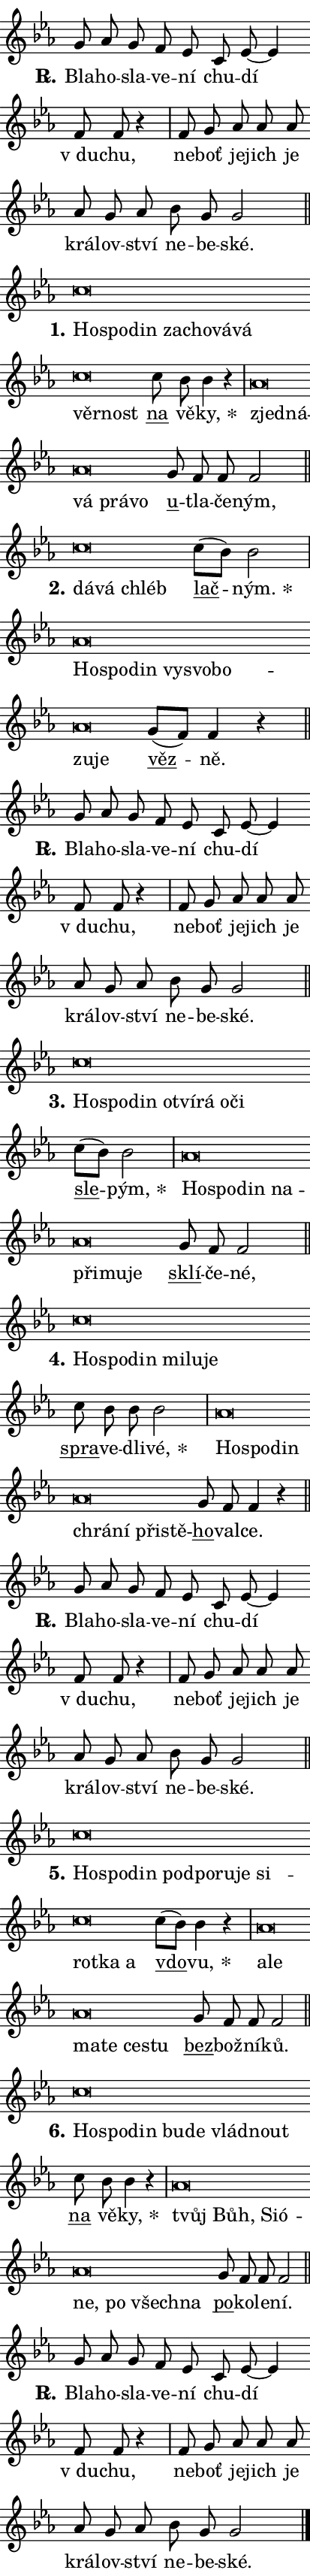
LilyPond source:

\version "2.24.0"
\header { tagline = "" }
\paper {
  indent = 0\cm
  top-margin = 0\cm
  right-margin = 0\cm
  bottom-margin = 0\cm
  left-margin = 0\cm
  paper-width = 7\cm
  page-breaking = #ly:one-page-breaking
  system-system-spacing.basic-distance = #11
  score-system-spacing.basic-distance = #11
  ragged-last = ##f
}


%% Author: Thomas Morley
%% https://lists.gnu.org/archive/html/lilypond-user/2020-05/msg00002.html
#(define (line-position grob)
"Returns position of @var[grob} in current system:
   @code{'start}, if at first time-step
   @code{'end}, if at last time-step
   @code{'middle} otherwise
"
  (let* ((col (ly:item-get-column grob))
         (ln (ly:grob-object col 'left-neighbor))
         (rn (ly:grob-object col 'right-neighbor))
         (col-to-check-left (if (ly:grob? ln) ln col))
         (col-to-check-right (if (ly:grob? rn) rn col))
         (break-dir-left
           (and
             (ly:grob-property col-to-check-left 'non-musical #f)
             (ly:item-break-dir col-to-check-left)))
         (break-dir-right
           (and
             (ly:grob-property col-to-check-right 'non-musical #f)
             (ly:item-break-dir col-to-check-right))))
        (cond ((eqv? 1 break-dir-left) 'start)
              ((eqv? -1 break-dir-right) 'end)
              (else 'middle))))

#(define (tranparent-at-line-position vctor)
  (lambda (grob)
  "Relying on @code{line-position} select the relevant enry from @var{vctor}.
Used to determine transparency,"
    (case (line-position grob)
      ((end) (not (vector-ref vctor 0)))
      ((middle) (not (vector-ref vctor 1)))
      ((start) (not (vector-ref vctor 2))))))

noteHeadBreakVisibility =
#(define-music-function (break-visibility)(vector?)
"Makes @code{NoteHead}s transparent relying on @var{break-visibility}"
#{
  \override NoteHead.transparent =
    #(tranparent-at-line-position break-visibility)
#})

#(define delete-ledgers-for-transparent-note-heads
  (lambda (grob)
    "Reads whether a @code{NoteHead} is transparent.
If so this @code{NoteHead} is removed from @code{'note-heads} from
@var{grob}, which is supposed to be @code{LedgerLineSpanner}.
As a result ledgers are not printed for this @code{NoteHead}"
    (let* ((nhds-array (ly:grob-object grob 'note-heads))
           (nhds-list
             (if (ly:grob-array? nhds-array)
                 (ly:grob-array->list nhds-array)
                 '()))
           ;; Relies on the transparent-property being done before
           ;; Staff.LedgerLineSpanner.after-line-breaking is executed.
           ;; This is fragile ...
           (to-keep
             (remove
               (lambda (nhd)
                 (ly:grob-property nhd 'transparent #f))
               nhds-list)))
      ;; TODO find a better method to iterate over grob-arrays, similiar
      ;; to filter/remove etc for lists
      ;; For now rebuilt from scratch
      (set! (ly:grob-object grob 'note-heads)  '())
      (for-each
        (lambda (nhd)
          (ly:pointer-group-interface::add-grob grob 'note-heads nhd))
        to-keep))))

hideNotes = {
  \noteHeadBreakVisibility #begin-of-line-visible
}
unHideNotes = {
  \noteHeadBreakVisibility #all-visible
}

% work-around for resetting accidentals
% https://lilypond.org/doc/v2.23/Documentation/notation/displaying-rhythms#unmetered-music
cadenzaMeasure = {
  \cadenzaOff
  \partial 1024 s1024
  \cadenzaOn
}

#(define-markup-command (accent layout props text) (markup?)
  "Underline accented syllable"
  (interpret-markup layout props
    #{\markup \override #'(offset . 4.3) \underline { #text }#}))

responsum = \markup \concat {
  "R" \hspace #-1.05 \path #0.1 #'((moveto 0 0.07) (lineto 0.9 0.8)) \hspace #0.05 "."
}

\layout {
    \context {
        \Staff
        \remove "Time_signature_engraver"
        \override LedgerLineSpanner.after-line-breaking = #delete-ledgers-for-transparent-note-heads
    }
    \context {
        \Voice {
            \override NoteHead.output-attributes = #'((class . "notehead"))
            \override Hairpin.height = #0.55
        }
    }
    \context {
        \Lyrics {
            \override StanzaNumber.output-attributes = #'((class . "stanzanumber"))
            \override LyricSpace.minimum-distance = #0.9
            \override LyricText.font-name = #"TeX Gyre Schola"
            \override LyricText.font-size = 1
            \override StanzaNumber.font-name = #"TeX Gyre Schola Bold"
            \override StanzaNumber.font-size = 1
        }
    }
}

% magnetic-lyrics.ily
%
%   written by
%     Jean Abou Samra <jean@abou-samra.fr>
%     Werner Lemberg <wl@gnu.org>
%
%   adapted by
%     Jiri Hon <jiri.hon@gmail.com>
%
% Version 2022-Apr-15

% https://www.mail-archive.com/lilypond-user@gnu.org/msg149350.html

#(define (Left_hyphen_pointer_engraver context)
   "Collect syllable-hyphen-syllable occurrences in lyrics and store
them in properties.  This engraver only looks to the left.  For
example, if the lyrics input is @code{foo -- bar}, it does the
following.

@itemize @bullet
@item
Set the @code{text} property of the @code{LyricHyphen} grob between
@q{foo} and @q{bar} to @code{foo}.

@item
Set the @code{left-hyphen} property of the @code{LyricText} grob with
text @q{foo} to the @code{LyricHyphen} grob between @q{foo} and
@q{bar}.
@end itemize

Use this auxiliary engraver in combination with the
@code{lyric-@/text::@/apply-@/magnetic-@/offset!} hook."
   (let ((hyphen #f)
         (text #f))
     (make-engraver
      (acknowledgers
       ((lyric-syllable-interface engraver grob source-engraver)
        (set! text grob)))
      (end-acknowledgers
       ((lyric-hyphen-interface engraver grob source-engraver)
        ;(when (not (grob::has-interface grob 'lyric-space-interface))
          (set! hyphen grob)));)
      ((stop-translation-timestep engraver)
       (when (and text hyphen)
         (ly:grob-set-object! text 'left-hyphen hyphen))
       (set! text #f)
       (set! hyphen #f)))))

#(define (lyric-text::apply-magnetic-offset! grob)
   "If the space between two syllables is less than the value in
property @code{LyricText@/.details@/.squash-threshold}, move the right
syllable to the left so that it gets concatenated with the left
syllable.

Use this function as a hook for
@code{LyricText@/.after-@/line-@/breaking} if the
@code{Left_@/hyphen_@/pointer_@/engraver} is active."
   (let ((hyphen (ly:grob-object grob 'left-hyphen #f)))
     (when hyphen
       (let ((left-text (ly:spanner-bound hyphen LEFT)))
         (when (grob::has-interface left-text 'lyric-syllable-interface)
           (let* ((common (ly:grob-common-refpoint grob left-text X))
                  (this-x-ext (ly:grob-extent grob common X))
                  (left-x-ext
                   (begin
                     ;; Trigger magnetism for left-text.
                     (ly:grob-property left-text 'after-line-breaking)
                     (ly:grob-extent left-text common X)))
                  ;; `delta` is the gap width between two syllables.
                  (delta (- (interval-start this-x-ext)
                            (interval-end left-x-ext)))
                  (details (ly:grob-property grob 'details))
                  (threshold (assoc-get 'squash-threshold details 0.2)))
             (when (< delta threshold)
               (let* (;; We have to manipulate the input text so that
                      ;; ligatures crossing syllable boundaries are not
                      ;; disabled.  For languages based on the Latin
                      ;; script this is essentially a beautification.
                      ;; However, for non-Western scripts it can be a
                      ;; necessity.
                      (lt (ly:grob-property left-text 'text))
                      (rt (ly:grob-property grob 'text))
                      (is-space (grob::has-interface hyphen 'lyric-space-interface))
                      (space (if is-space " " ""))
                      (space-markup (grob-interpret-markup grob " "))
                      (space-size (interval-length (ly:stencil-extent space-markup X)))
                      (extra-delta (if is-space space-size 0))
                      ;; Append new syllable.
                      (ltrt-space (if (and (string? lt) (string? rt))
                                (string-append lt space rt)
                                (make-concat-markup (list lt space rt))))
                      ;; Right-align `ltrt` to the right side.
                      (ltrt-space-markup (grob-interpret-markup
                               grob
                               (make-translate-markup
                                (cons (interval-length this-x-ext) 0)
                                (make-right-align-markup ltrt-space)))))
                 (begin
                   ;; Don't print `left-text`.
                   (ly:grob-set-property! left-text 'stencil #f)
                   ;; Set text and stencil (which holds all collected
                   ;; syllables so far) and shift it to the left.
                   (ly:grob-set-property! grob 'text ltrt-space)
                   (ly:grob-set-property! grob 'stencil ltrt-space-markup)
                   (ly:grob-translate-axis! grob (- (- delta extra-delta)) X))))))))))


#(define (lyric-hyphen::displace-bounds-first grob)
   ;; Make very sure this callback isn't triggered too early.
   (let ((left (ly:spanner-bound grob LEFT))
         (right (ly:spanner-bound grob RIGHT)))
     (ly:grob-property left 'after-line-breaking)
     (ly:grob-property right 'after-line-breaking)
     (ly:lyric-hyphen::print grob)))

squashThreshold = #0.4

\layout {
  \context {
    \Lyrics
    \consists #Left_hyphen_pointer_engraver
    \override LyricText.after-line-breaking =
      #lyric-text::apply-magnetic-offset!
    \override LyricHyphen.stencil = #lyric-hyphen::displace-bounds-first
    \override LyricText.details.squash-threshold = \squashThreshold
    \override LyricHyphen.minimum-distance = 0
    \override LyricHyphen.minimum-length = \squashThreshold
  }
}

squash = \override LyricText.details.squash-threshold = 9999
unSquash = \override LyricText.details.squash-threshold = \squashThreshold

left = \override LyricText.self-alignment-X = #LEFT
unLeft = \revert LyricText.self-alignment-X

starOffset = #(lambda (grob) 
                (let ((x_offset (ly:self-alignment-interface::aligned-on-x-parent grob)))
                  (if (= x_offset 0) 0 (+ x_offset 1.2))))

star = #(define-music-function (syllable)(string?)
"Append star separator at the end of a syllable"
#{
  \once \override LyricText.X-offset = #starOffset
  \lyricmode { \markup {
    #syllable
    \override #'((font-name . "TeX Gyre Schola Bold")) \hspace #0.2 \lower #0.65 \larger "*"
  } }
#})

starAccent = #(define-music-function (syllable)(string?)
"Append star separator at the end of a syllable and make accent"
#{
  \once \override LyricText.X-offset = #starOffset
  \lyricmode { \markup {
    \accent #syllable
    \override #'((font-name . "TeX Gyre Schola Bold")) \hspace #0.2 \lower #0.65 \larger "*"
  } }
#})

breath = #(define-music-function (syllable)(string?)
"Append breathing indicator at the end of a syllable"
#{
  \lyricmode { \markup { #syllable "+" } }
#})

optionalBreath = #(define-music-function (syllable)(string?)
"Append optional breathing indicator at the end of a syllable"
#{
  \lyricmode { \markup { #syllable "(+)" } }
#})


\score {
    <<
        \new Voice = "melody" { \cadenzaOn \key es \major \relative { g'8 as g f es c es~ es4 \bar "" f8 f r4 \cadenzaMeasure \bar "|" f8 g as as as \bar "" as g as \bar "" bes g g2 \cadenzaMeasure \bar "||" \break } }
        \new Lyrics \lyricsto "melody" { \lyricmode { \set stanza = \responsum
Bla -- ho -- sla -- ve -- ní chu -- dí "v du" -- chu, ne -- boť je -- jich je krá -- lov -- ství ne -- be -- ské. } }
    >>
    \layout {}
}

\score {
    <<
        \new Voice = "melody" { \cadenzaOn \key es \major \relative { c''\breve*1/16 \hideNotes \breve*1/16 \bar "" \breve*1/16 \bar "" \breve*1/16 \bar "" \breve*1/16 \bar "" \breve*1/16 \bar "" \breve*1/16 \bar "" \breve*1/16 \breve*1/16 \bar "" \unHideNotes \bar "" c8 bes bes4 r \cadenzaMeasure \bar "|" as\breve*1/16 \hideNotes \breve*1/16 \bar "" \breve*1/16 \bar "" \breve*1/16 \breve*1/16 \bar "" \unHideNotes \bar "" g8 f f f2 \cadenzaMeasure \bar "||" \break } }
        \new Lyrics \lyricsto "melody" { \lyricmode { \set stanza = "1."
\left Ho -- \squash spo -- din za -- cho -- vá -- vá věr -- nost \unLeft \unSquash \markup \accent na vě -- \star ky, \left zjed -- \squash ná -- vá prá -- vo \unLeft \unSquash \markup \accent u -- tla -- če -- ným, } }
    >>
    \layout {}
}

\score {
    <<
        \new Voice = "melody" { \cadenzaOn \key es \major \relative { c''\breve*1/16 \hideNotes \breve*1/16 \breve*1/16 \bar "" \unHideNotes \bar "" c8[( bes)] bes2 \cadenzaMeasure \bar "|" as\breve*1/16 \hideNotes \breve*1/16 \bar "" \breve*1/16 \bar "" \breve*1/16 \bar "" \breve*1/16 \bar "" \breve*1/16 \bar "" \breve*1/16 \breve*1/16 \bar "" \unHideNotes \bar "" g8[( f)] f4 r \cadenzaMeasure \bar "||" \break } }
        \new Lyrics \lyricsto "melody" { \lyricmode { \set stanza = "2."
\left dá -- \squash vá chléb \unLeft \unSquash \markup \accent lač -- \star ným. \left Ho -- \squash spo -- din vy -- svo -- bo -- zu -- je \unLeft \unSquash \markup \accent věz -- ně. } }
    >>
    \layout {}
}

\score {
    <<
        \new Voice = "melody" { \cadenzaOn \key es \major \relative { g'8 as g f es c es~ es4 \bar "" f8 f r4 \cadenzaMeasure \bar "|" f8 g as as as \bar "" as g as \bar "" bes g g2 \cadenzaMeasure \bar "||" \break } }
        \new Lyrics \lyricsto "melody" { \lyricmode { \set stanza = \responsum
Bla -- ho -- sla -- ve -- ní chu -- dí "v du" -- chu, ne -- boť je -- jich je krá -- lov -- ství ne -- be -- ské. } }
    >>
    \layout {}
}

\score {
    <<
        \new Voice = "melody" { \cadenzaOn \key es \major \relative { c''\breve*1/16 \hideNotes \breve*1/16 \bar "" \breve*1/16 \bar "" \breve*1/16 \bar "" \breve*1/16 \bar "" \breve*1/16 \bar "" \breve*1/16 \breve*1/16 \bar "" \unHideNotes \bar "" c8[( bes)] bes2 \cadenzaMeasure \bar "|" as\breve*1/16 \hideNotes \breve*1/16 \bar "" \breve*1/16 \bar "" \breve*1/16 \bar "" \breve*1/16 \bar "" \breve*1/16 \breve*1/16 \bar "" \unHideNotes \bar "" g8 f f2 \cadenzaMeasure \bar "||" \break } }
        \new Lyrics \lyricsto "melody" { \lyricmode { \set stanza = "3."
\left Ho -- \squash spo -- din o -- tví -- rá o -- či \unLeft \unSquash \markup \accent sle -- \star pým, \left Ho -- \squash spo -- din na -- při -- mu -- je \unLeft \unSquash \markup \accent sklí -- če -- né, } }
    >>
    \layout {}
}

\score {
    <<
        \new Voice = "melody" { \cadenzaOn \key es \major \relative { c''\breve*1/16 \hideNotes \breve*1/16 \bar "" \breve*1/16 \bar "" \breve*1/16 \bar "" \breve*1/16 \breve*1/16 \bar "" \unHideNotes \bar "" c8 bes bes bes2 \cadenzaMeasure \bar "|" as\breve*1/16 \hideNotes \breve*1/16 \bar "" \breve*1/16 \bar "" \breve*1/16 \bar "" \breve*1/16 \bar "" \breve*1/16 \breve*1/16 \bar "" \unHideNotes \bar "" g8 f f4 r \cadenzaMeasure \bar "||" \break } }
        \new Lyrics \lyricsto "melody" { \lyricmode { \set stanza = "4."
\left Ho -- \squash spo -- din mi -- lu -- je \unLeft \unSquash \markup \accent spra -- ve -- dli -- \star vé, \left Ho -- \squash spo -- din chrá -- ní při -- stě -- \unLeft \unSquash \markup \accent ho -- val -- ce. } }
    >>
    \layout {}
}

\score {
    <<
        \new Voice = "melody" { \cadenzaOn \key es \major \relative { g'8 as g f es c es~ es4 \bar "" f8 f r4 \cadenzaMeasure \bar "|" f8 g as as as \bar "" as g as \bar "" bes g g2 \cadenzaMeasure \bar "||" \break } }
        \new Lyrics \lyricsto "melody" { \lyricmode { \set stanza = \responsum
Bla -- ho -- sla -- ve -- ní chu -- dí "v du" -- chu, ne -- boť je -- jich je krá -- lov -- ství ne -- be -- ské. } }
    >>
    \layout {}
}

\score {
    <<
        \new Voice = "melody" { \cadenzaOn \key es \major \relative { c''\breve*1/16 \hideNotes \breve*1/16 \bar "" \breve*1/16 \bar "" \breve*1/16 \bar "" \breve*1/16 \bar "" \breve*1/16 \bar "" \breve*1/16 \bar "" \breve*1/16 \bar "" \breve*1/16 \bar "" \breve*1/16 \breve*1/16 \bar "" \unHideNotes \bar "" c8[( bes)] bes4 r \cadenzaMeasure \bar "|" as\breve*1/16 \hideNotes \breve*1/16 \bar "" \breve*1/16 \bar "" \breve*1/16 \bar "" \breve*1/16 \breve*1/16 \bar "" \unHideNotes \bar "" g8 f f f2 \cadenzaMeasure \bar "||" \break } }
        \new Lyrics \lyricsto "melody" { \lyricmode { \set stanza = "5."
\left Ho -- \squash spo -- din pod -- po -- ru -- je si -- rot -- ka a \unLeft \unSquash \markup \accent vdo -- \star vu, \left a -- \squash le ma -- te ce -- stu \unLeft \unSquash \markup \accent bez -- bož -- ní -- ků. } }
    >>
    \layout {}
}

\score {
    <<
        \new Voice = "melody" { \cadenzaOn \key es \major \relative { c''\breve*1/16 \hideNotes \breve*1/16 \bar "" \breve*1/16 \bar "" \breve*1/16 \bar "" \breve*1/16 \bar "" \breve*1/16 \breve*1/16 \bar "" \unHideNotes \bar "" c8 bes bes4 r \cadenzaMeasure \bar "|" as\breve*1/16 \hideNotes \breve*1/16 \bar "" \breve*1/16 \bar "" \breve*1/16 \bar "" \breve*1/16 \bar "" \breve*1/16 \bar "" \breve*1/16 \breve*1/16 \bar "" \unHideNotes \bar "" g8 f f f2 \cadenzaMeasure \bar "||" \break } }
        \new Lyrics \lyricsto "melody" { \lyricmode { \set stanza = "6."
\left Ho -- \squash spo -- din bu -- de vlád -- nout \unLeft \unSquash \markup \accent na vě -- \star ky, \left tvůj \squash Bůh, Si -- ó -- ne, po všech -- na \unLeft \unSquash \markup \accent po -- ko -- le -- ní. } }
    >>
    \layout {}
}

\score {
    <<
        \new Voice = "melody" { \cadenzaOn \key es \major \relative { g'8 as g f es c es~ es4 \bar "" f8 f r4 \cadenzaMeasure \bar "|" f8 g as as as \bar "" as g as \bar "" bes g g2 \cadenzaMeasure \bar "||" \break } \bar "|." }
        \new Lyrics \lyricsto "melody" { \lyricmode { \set stanza = \responsum
Bla -- ho -- sla -- ve -- ní chu -- dí "v du" -- chu, ne -- boť je -- jich je krá -- lov -- ství ne -- be -- ské. } }
    >>
    \layout {}
}
